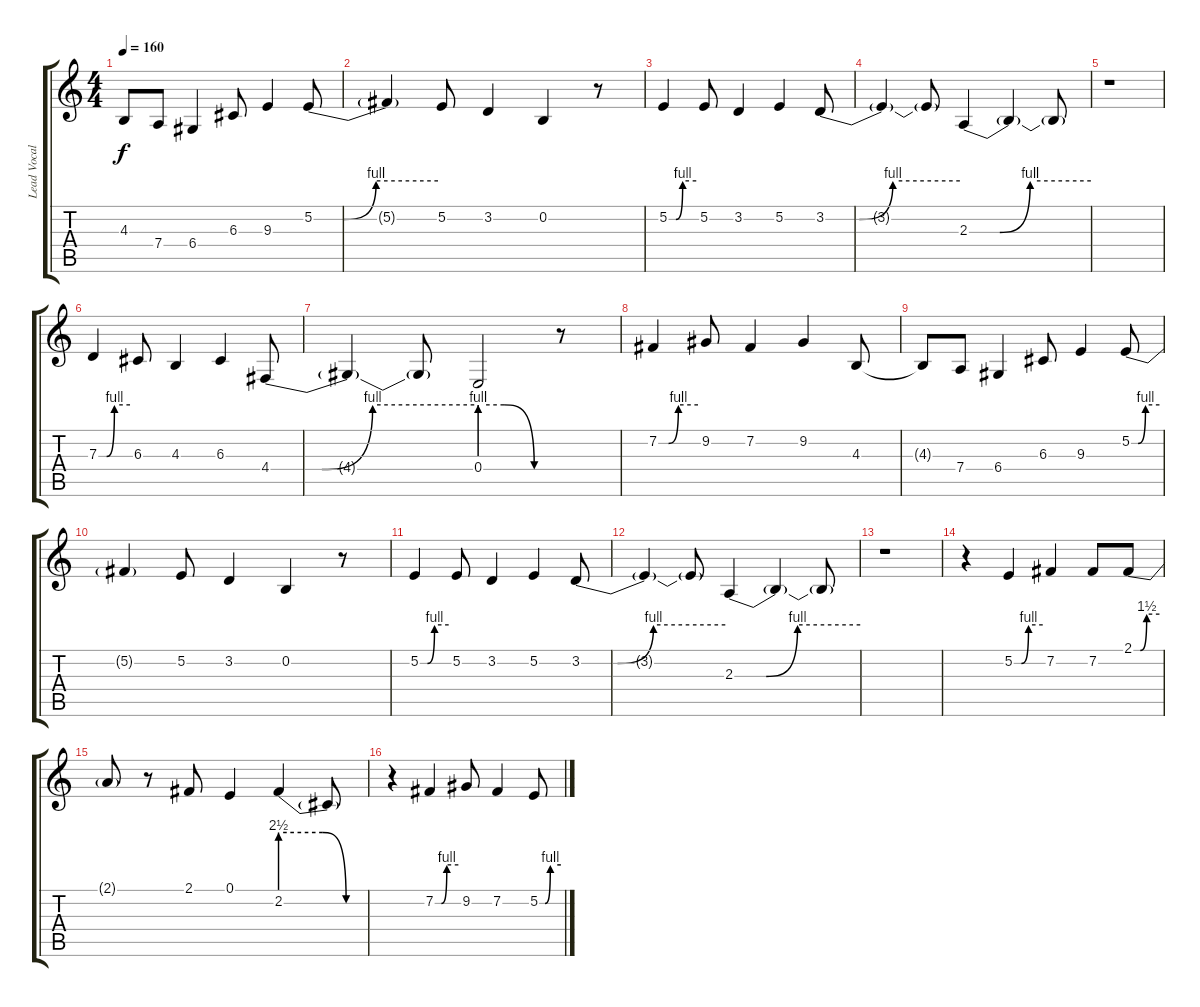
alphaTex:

\track ("Lead Vocal" "Lead Vocal") {instrument lead2sawtooth}
\staff {score tabs}
\tuning (E4 B3 G3 D3 A2 E2) {hide}
\ts (4 4)
\tempo 160
\clef g2
\ks c
4.3{t}.8{dy f} 7.4.8 6.4.4 6.3.8 9.3.4 5.2{be (custom 0 0 14 0 30 4 60 4)}.8 |
5.2{t}.4 5.2.8 3.2.4 0.2.4 r.8 |
5.2{be (custom 0 0 15 0 30 4 60 4)}.4 5.2.8 3.2.4 5.2.4 3.2{be (custom 0 0 15 0 30 4 60 4)}.8 |
3.2{t}.4 3.2{t}.8 2.3{be (custom 0 0 15 0 30 4 60 4)}.4 2.3{t}.4 2.3{t}.8 |
r.1 |
7.3{be (custom 0 0 15 0 30 4 60 4)}.4 6.3.8 4.3.4 6.3.4 4.4{be (custom 0 0 15 0 30 4 60 4)}.8 |
4.4{t}.4 4.4{t}.8 0.4{be (custom 0 4 20 4 45 0 60 0)}.2 r.8 |
7.2{be (custom 0 0 15 0 30 4 60 4)}.4 9.2.8 7.2.4 9.2.4 4.3.8 |
4.3{t}.8 7.4.8 6.4.4 6.3.8 9.3.4 5.2{be (custom 0 0 14 0 30 4 60 4)}.8 |
5.2{t}.4 5.2.8 3.2.4 0.2.4 r.8 |
5.2{be (custom 0 0 15 0 30 4 60 4)}.4 5.2.8 3.2.4 5.2.4 3.2{be (custom 0 0 15 0 30 4 60 4)}.8 |
3.2{t}.4 3.2{t}.8 2.3{be (custom 0 0 15 0 30 4 60 4)}.4 2.3{t}.4 2.3{t}.8 |
r.1 |
r.4 5.2{be (custom 0 0 15 0 30 4 60 4)}.4 7.2.4 7.2.8 2.1{be (custom 0 0 15 0 30 6 60 6)}.8 |
2.1{t}.8 r.8 2.1.8 0.1.4 2.2{be (custom 0 10 29 10 45 0 60 0)}.4 2.2{t}.8 |
r.4 7.2{be (custom 0 0 16 0 30 4 60 4)}.4 9.2.8 7.2.4 5.2{be (custom 0 0 15 0 30 4 60 4)}.8
